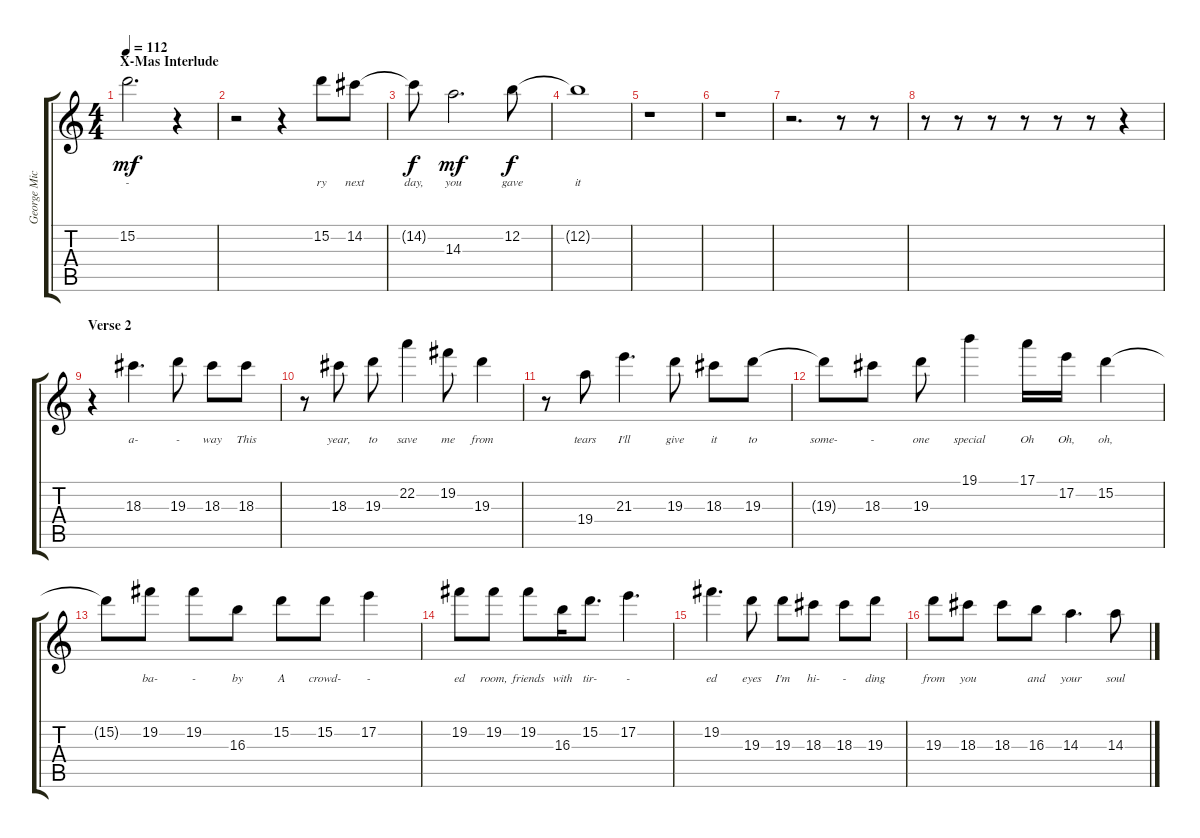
\track ("George Michael" "George Mic") {instrument overdrivenguitar}
\staff {score tabs}
\tuning (E4 B3 G3 D3 A2 E2) {hide}
\ts (4 4)
\section ("" "X-Mas Interlude")
\tempo 112
\clef g2
\ks c
15.2.2{d lyrics (0 "-") lyrics (1 "") lyrics (2 "") lyrics (3 "") lyrics (4 "") dy mf} r.4 |
r.2 r.4 15.2.8{lyrics (0 "ry") lyrics (1 "") lyrics (2 "") lyrics (3 "") lyrics (4 "")} 14.2.8{lyrics (0 "next") lyrics (1 "") lyrics (2 "") lyrics (3 "") lyrics (4 "")} |
14.2{t}.8{lyrics (0 "day,") lyrics (1 "") lyrics (2 "") lyrics (3 "") lyrics (4 "") dy f} 14.3.2{d lyrics (0 "you") lyrics (1 "") lyrics (2 "") lyrics (3 "") lyrics (4 "") dy mf} 12.2.8{lyrics (0 "gave") lyrics (1 "") lyrics (2 "") lyrics (3 "") lyrics (4 "") dy f} |
12.2{t}.1{lyrics (0 "it") lyrics (1 "") lyrics (2 "") lyrics (3 "") lyrics (4 "")} |
r.1 |
r.1 |
r.2{d} r.8 r.8 |
r.8 r.8 r.8 r.8 r.8 r.8 r.4 |
\section ("" "Verse 2")
r.4 18.3.4{d lyrics (0 "a-") lyrics (1 "") lyrics (2 "") lyrics (3 "") lyrics (4 "")} 19.3.8{lyrics (0 "-") lyrics (1 "") lyrics (2 "") lyrics (3 "") lyrics (4 "")} 18.3.8{lyrics (0 "way") lyrics (1 "") lyrics (2 "") lyrics (3 "") lyrics (4 "")} 18.3.8{lyrics (0 "This") lyrics (1 "") lyrics (2 "") lyrics (3 "") lyrics (4 "")} |
r.8 18.3.8{lyrics (0 "year,") lyrics (1 "") lyrics (2 "") lyrics (3 "") lyrics (4 "")} 19.3.8{lyrics (0 "to") lyrics (1 "") lyrics (2 "") lyrics (3 "") lyrics (4 "")} 22.2.4{lyrics (0 "save") lyrics (1 "") lyrics (2 "") lyrics (3 "") lyrics (4 "")} 19.2.8{lyrics (0 "me") lyrics (1 "") lyrics (2 "") lyrics (3 "") lyrics (4 "")} 19.3.4{lyrics (0 "from") lyrics (1 "") lyrics (2 "") lyrics (3 "") lyrics (4 "")} |
r.8 19.4.8{lyrics (0 "tears") lyrics (1 "") lyrics (2 "") lyrics (3 "") lyrics (4 "")} 21.3.4{d lyrics (0 "I'll") lyrics (1 "") lyrics (2 "") lyrics (3 "") lyrics (4 "")} 19.3.8{lyrics (0 "give") lyrics (1 "") lyrics (2 "") lyrics (3 "") lyrics (4 "")} 18.3.8{lyrics (0 "it") lyrics (1 "") lyrics (2 "") lyrics (3 "") lyrics (4 "")} 19.3.8{lyrics (0 "to") lyrics (1 "") lyrics (2 "") lyrics (3 "") lyrics (4 "")} |
19.3{t}.8{lyrics (0 "some-") lyrics (1 "") lyrics (2 "") lyrics (3 "") lyrics (4 "")} 18.3.8{lyrics (0 "-") lyrics (1 "") lyrics (2 "") lyrics (3 "") lyrics (4 "")} 19.3.8{lyrics (0 "one") lyrics (1 "") lyrics (2 "") lyrics (3 "") lyrics (4 "")} 19.1.4{lyrics (0 "special") lyrics (1 "") lyrics (2 "") lyrics (3 "") lyrics (4 "")} 17.1.16{lyrics (0 "Oh") lyrics (1 "") lyrics (2 "") lyrics (3 "") lyrics (4 "")} 17.2.16{lyrics (0 "Oh,") lyrics (1 "") lyrics (2 "") lyrics (3 "") lyrics (4 "")} 15.2.4{lyrics (0 "oh,") lyrics (1 "") lyrics (2 "") lyrics (3 "") lyrics (4 "")} |
15.2{t}.8{lyrics (0 "") lyrics (1 "") lyrics (2 "") lyrics (3 "") lyrics (4 "")} 19.2.8{lyrics (0 "ba-") lyrics (1 "") lyrics (2 "") lyrics (3 "") lyrics (4 "")} 19.2.8{lyrics (0 "-") lyrics (1 "") lyrics (2 "") lyrics (3 "") lyrics (4 "")} 16.3.8{lyrics (0 "by") lyrics (1 "") lyrics (2 "") lyrics (3 "") lyrics (4 "")} 15.2.8{lyrics (0 "A") lyrics (1 "") lyrics (2 "") lyrics (3 "") lyrics (4 "")} 15.2.8{lyrics (0 "crowd-") lyrics (1 "") lyrics (2 "") lyrics (3 "") lyrics (4 "")} 17.2.4{lyrics (0 "-") lyrics (1 "") lyrics (2 "") lyrics (3 "") lyrics (4 "")} |
19.2.8{lyrics (0 "ed") lyrics (1 "") lyrics (2 "") lyrics (3 "") lyrics (4 "")} 19.2.8{lyrics (0 "room,") lyrics (1 "") lyrics (2 "") lyrics (3 "") lyrics (4 "")} 19.2.8{lyrics (0 "friends") lyrics (1 "") lyrics (2 "") lyrics (3 "") lyrics (4 "")} 16.3.16{lyrics (0 "with") lyrics (1 "") lyrics (2 "") lyrics (3 "") lyrics (4 "")} 15.2.8{d lyrics (0 "tir-") lyrics (1 "") lyrics (2 "") lyrics (3 "") lyrics (4 "")} 17.2.4{d lyrics (0 "-") lyrics (1 "") lyrics (2 "") lyrics (3 "") lyrics (4 "")} |
19.2.4{d lyrics (0 "ed") lyrics (1 "") lyrics (2 "") lyrics (3 "") lyrics (4 "")} 19.3.8{lyrics (0 "eyes") lyrics (1 "") lyrics (2 "") lyrics (3 "") lyrics (4 "")} 19.3.8{lyrics (0 "I'm") lyrics (1 "") lyrics (2 "") lyrics (3 "") lyrics (4 "")} 18.3.8{lyrics (0 "hi-") lyrics (1 "") lyrics (2 "") lyrics (3 "") lyrics (4 "")} 18.3.8{lyrics (0 "-") lyrics (1 "") lyrics (2 "") lyrics (3 "") lyrics (4 "")} 19.3.8{lyrics (0 "ding") lyrics (1 "") lyrics (2 "") lyrics (3 "") lyrics (4 "")} |
19.3.8{lyrics (0 "from") lyrics (1 "") lyrics (2 "") lyrics (3 "") lyrics (4 "")} 18.3.8{lyrics (0 "you") lyrics (1 "") lyrics (2 "") lyrics (3 "") lyrics (4 "")} 18.3.8{lyrics (0 "") lyrics (1 "") lyrics (2 "") lyrics (3 "") lyrics (4 "")} 16.3.8{lyrics (0 "and") lyrics (1 "") lyrics (2 "") lyrics (3 "") lyrics (4 "")} 14.3.4{d lyrics (0 "your") lyrics (1 "") lyrics (2 "") lyrics (3 "") lyrics (4 "")} 14.3.8{lyrics (0 "soul") lyrics (1 "") lyrics (2 "") lyrics (3 "") lyrics (4 "")}
